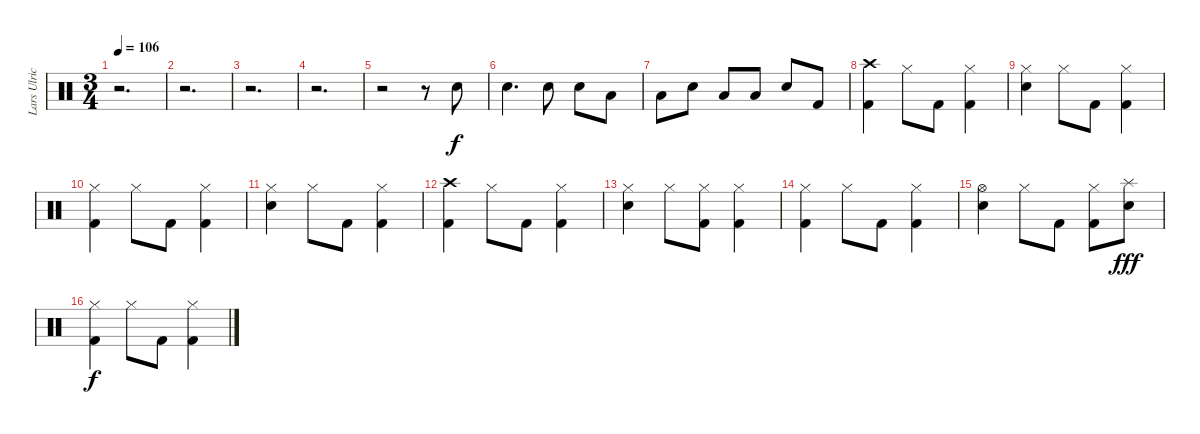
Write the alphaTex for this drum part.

\track ("Lars Ulrich" "Lars Ulric") {instrument percussion}
\staff {score}
\articulation defaults
\ts (3 4)
\tempo 106
\clef neutral
\ks c
r.2{d dy f} |
r.2{d} |
r.2{d} |
r.2{d} |
r.2 r.8 "Electric Snare (hit)".8 |
"Electric Snare (hit)".4{d} "Electric Snare (hit)".8 "Electric Snare (hit)".8 "Low Tom (hit)".8 |
"Low Tom (hit)".8 "Electric Snare (hit)".8 "Low Tom (hit)".8 "Low Tom (hit)".8 "Electric Snare (hit)".8 "Kick (hit) 2".8 |
("Crash high (hit)" "Kick (hit) 2").4 "Hi-Hat (closed)".8 "Kick (hit) 2".8 ("Hi-Hat (closed)" "Kick (hit) 2").4 |
("Hi-Hat (closed)" "Electric Snare (hit)").4 "Hi-Hat (closed)".8 "Kick (hit) 2".8 ("Hi-Hat (closed)" "Kick (hit) 2").4 |
("Hi-Hat (closed)" "Kick (hit) 2").4 "Hi-Hat (closed)".8 "Kick (hit) 2".8 ("Hi-Hat (closed)" "Kick (hit) 2").4 |
("Hi-Hat (closed)" "Electric Snare (hit)").4 "Hi-Hat (closed)".8 "Kick (hit) 2".8 ("Hi-Hat (closed)" "Kick (hit) 2").4 |
("Crash high (hit)" "Kick (hit) 2").4 "Hi-Hat (closed)".8 "Kick (hit) 2".8 ("Hi-Hat (closed)" "Kick (hit) 2").4 |
("Hi-Hat (closed)" "Electric Snare (hit)").4 "Hi-Hat (closed)".8 ("Hi-Hat (closed)" "Kick (hit) 2").8 ("Hi-Hat (closed)" "Kick (hit) 2").4 |
("Hi-Hat (closed)" "Kick (hit) 2").4 "Hi-Hat (closed)".8 "Kick (hit) 2".8 ("Hi-Hat (closed)" "Kick (hit) 2").4 |
("Hi-Hat (open)" "Electric Snare (hit)").4 "Hi-Hat (closed)".8 "Kick (hit) 2".8 ("Hi-Hat (closed)" "Kick (hit) 2").8 ("Splash (hit)" "Electric Snare (hit)").8{dy fff} |
("Hi-Hat (closed)" "Kick (hit) 2").4{dy f} "Hi-Hat (closed)".8 "Kick (hit) 2".8 ("Hi-Hat (closed)" "Kick (hit) 2").4
